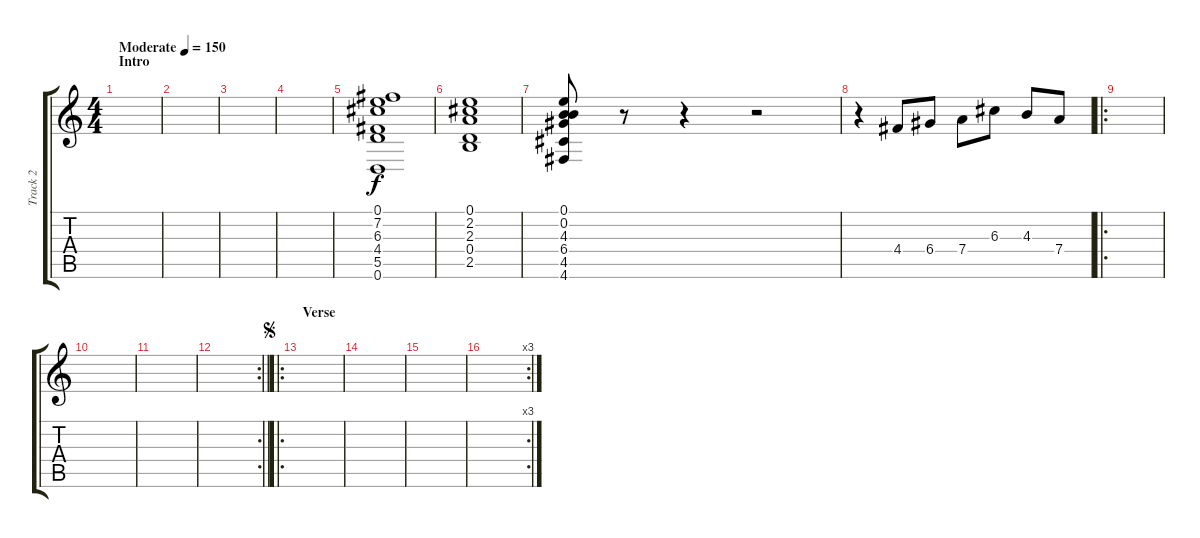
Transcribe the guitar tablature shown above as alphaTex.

\track ("Track 2" "Track 2") {instrument electricguitarclean}
\staff {score tabs}
\tuning (E4 B3 G3 D3 A2 D2) {hide}
\ts (4 4)
\section ("" "Intro")
\tempo (150 "Moderate")
\clef g2
\ks c
|
|
|
|
(0.1 7.2 6.3 4.4 5.5 0.6).1 |
(0.1 2.2 2.3 0.4 2.5).1 |
(0.1 0.2 4.3 6.4 4.5 4.6).8 r.8 r.4 r.2 |
r.4 4.4.8 6.4.8 7.4.8 6.3.8 4.3.8 7.4.8 |
\ro
|
|
|
\rc 2
\barLineRight lightlight
|
\ro
\section ("" "Verse")
\jump segno
|
|
|
\rc 3
